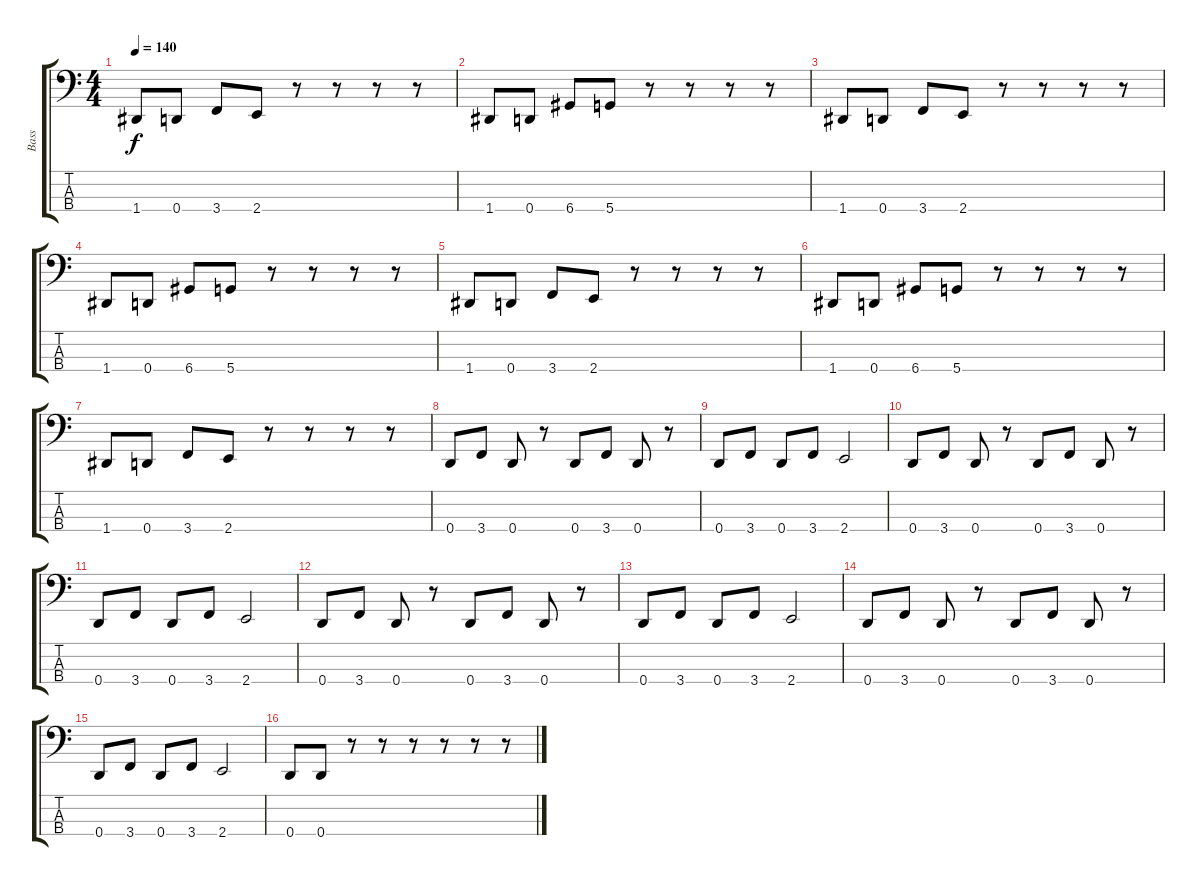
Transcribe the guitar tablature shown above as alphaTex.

\track ("Bass" "Bass") {instrument electricbassfinger}
\staff {score tabs}
\tuning (G2 D2 A1 D1) {hide}
\ts (4 4)
\tempo 140
\clef f4
\ks c
1.4.8{dy f} 0.4.8 3.4.8 2.4.8 r.8 r.8 r.8 r.8 |
1.4.8 0.4.8 6.4.8 5.4.8 r.8 r.8 r.8 r.8 |
1.4.8 0.4.8 3.4.8 2.4.8 r.8 r.8 r.8 r.8 |
1.4.8 0.4.8 6.4.8 5.4.8 r.8 r.8 r.8 r.8 |
1.4.8 0.4.8 3.4.8 2.4.8 r.8 r.8 r.8 r.8 |
1.4.8 0.4.8 6.4.8 5.4.8 r.8 r.8 r.8 r.8 |
1.4.8 0.4.8 3.4.8 2.4.8 r.8 r.8 r.8 r.8 |
0.4.8 3.4.8 0.4.8 r.8 0.4.8 3.4.8 0.4.8 r.8 |
0.4.8 3.4.8 0.4.8 3.4.8 2.4.2 |
0.4.8 3.4.8 0.4.8 r.8 0.4.8 3.4.8 0.4.8 r.8 |
0.4.8 3.4.8 0.4.8 3.4.8 2.4.2 |
0.4.8 3.4.8 0.4.8 r.8 0.4.8 3.4.8 0.4.8 r.8 |
0.4.8 3.4.8 0.4.8 3.4.8 2.4.2 |
0.4.8 3.4.8 0.4.8 r.8 0.4.8 3.4.8 0.4.8 r.8 |
0.4.8 3.4.8 0.4.8 3.4.8 2.4.2 |
0.4.8 0.4.8 r.8 r.8 r.8 r.8 r.8 r.8
